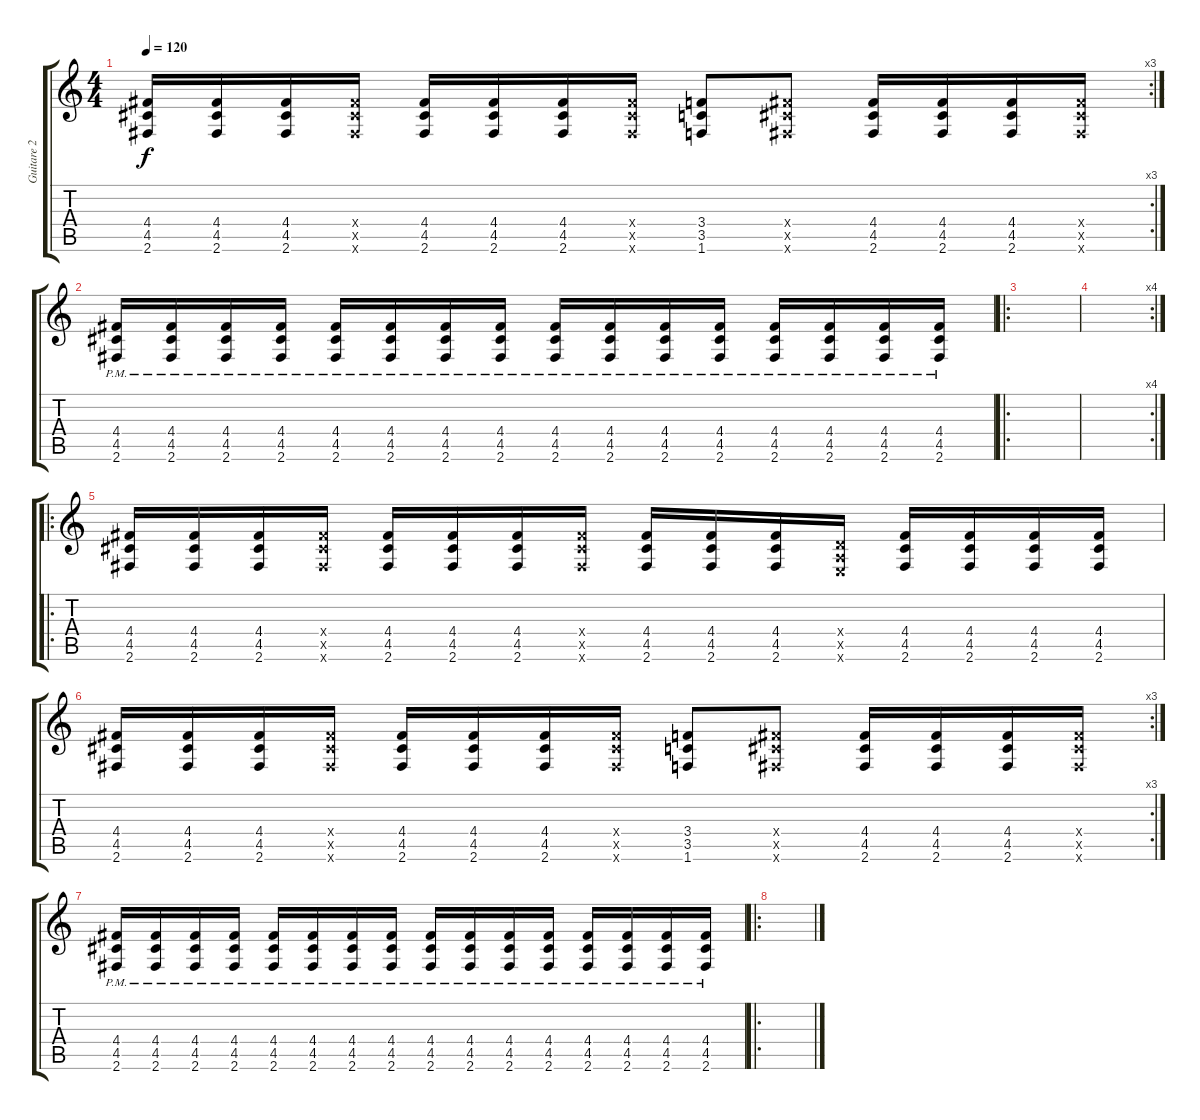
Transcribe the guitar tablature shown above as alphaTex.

\track ("Guitare 2" "Guitare 2") {instrument distortionguitar}
\staff {score tabs}
\tuning (E4 B3 G3 D3 A2 E2) {hide}
\rc 3
\ts (4 4)
\tempo 120
\clef g2
\ks c
(4.4 4.5 2.6).16{dy f} (4.4 4.5 2.6).16 (4.4 4.5 2.6).16 (4.4{x} 4.5{x} 2.6{x}).16 (4.4 4.5 2.6).16 (4.4 4.5 2.6).16 (4.4 4.5 2.6).16 (4.4{x} 4.5{x} 2.6{x}).16 (3.4 3.5 1.6).8 (4.4{x} 4.5{x} 2.6{x}).8 (4.4 4.5 2.6).16 (4.4 4.5 2.6).16 (4.4 4.5 2.6).16 (4.4{x} 4.5{x} 2.6{x}).16 |
(4.4{pm} 4.5{pm} 2.6{pm}).16 (4.4{pm} 4.5{pm} 2.6{pm}).16 (4.4{pm} 4.5{pm} 2.6{pm}).16 (4.4{pm} 4.5{pm} 2.6{pm}).16 (4.4{pm} 4.5{pm} 2.6{pm}).16 (4.4{pm} 4.5{pm} 2.6{pm}).16 (4.4{pm} 4.5{pm} 2.6{pm}).16 (4.4{pm} 4.5{pm} 2.6{pm}).16 (4.4{pm} 4.5{pm} 2.6{pm}).16 (4.4{pm} 4.5{pm} 2.6{pm}).16 (4.4{pm} 4.5{pm} 2.6{pm}).16 (4.4{pm} 4.5{pm} 2.6{pm}).16 (4.4{pm} 4.5{pm} 2.6{pm}).16 (4.4{pm} 4.5{pm} 2.6{pm}).16 (4.4{pm} 4.5{pm} 2.6{pm}).16 (4.4{pm} 4.5{pm} 2.6{pm}).16 |
\ro
|
\rc 4
|
\ro
(4.4 4.5 2.6).16 (4.4 4.5 2.6).16 (4.4 4.5 2.6).16 (4.4{x} 4.5{x} 2.6{x}).16 (4.4 4.5 2.6).16 (4.4 4.5 2.6).16 (4.4 4.5 2.6).16 (4.4{x} 4.5{x} 2.6{x}).16 (4.4 4.5 2.6).16 (4.4 4.5 2.6).16 (4.4 4.5 2.6).16 (0.4{x} 0.5{x} 0.6{x}).16 (4.4 4.5 2.6).16 (4.4 4.5 2.6).16 (4.4 4.5 2.6).16 (4.4 4.5 2.6).16 |
\rc 3
(4.4 4.5 2.6).16 (4.4 4.5 2.6).16 (4.4 4.5 2.6).16 (4.4{x} 4.5{x} 2.6{x}).16 (4.4 4.5 2.6).16 (4.4 4.5 2.6).16 (4.4 4.5 2.6).16 (4.4{x} 4.5{x} 2.6{x}).16 (3.4 3.5 1.6).8 (4.4{x} 4.5{x} 2.6{x}).8 (4.4 4.5 2.6).16 (4.4 4.5 2.6).16 (4.4 4.5 2.6).16 (4.4{x} 4.5{x} 2.6{x}).16 |
(4.4{pm} 4.5{pm} 2.6{pm}).16 (4.4{pm} 4.5{pm} 2.6{pm}).16 (4.4{pm} 4.5{pm} 2.6{pm}).16 (4.4{pm} 4.5{pm} 2.6{pm}).16 (4.4{pm} 4.5{pm} 2.6{pm}).16 (4.4{pm} 4.5{pm} 2.6{pm}).16 (4.4{pm} 4.5{pm} 2.6{pm}).16 (4.4{pm} 4.5{pm} 2.6{pm}).16 (4.4{pm} 4.5{pm} 2.6{pm}).16 (4.4{pm} 4.5{pm} 2.6{pm}).16 (4.4{pm} 4.5{pm} 2.6{pm}).16 (4.4{pm} 4.5{pm} 2.6{pm}).16 (4.4{pm} 4.5{pm} 2.6{pm}).16 (4.4{pm} 4.5{pm} 2.6{pm}).16 (4.4{pm} 4.5{pm} 2.6{pm}).16 (4.4{pm} 4.5{pm} 2.6{pm}).16 |
\ro
